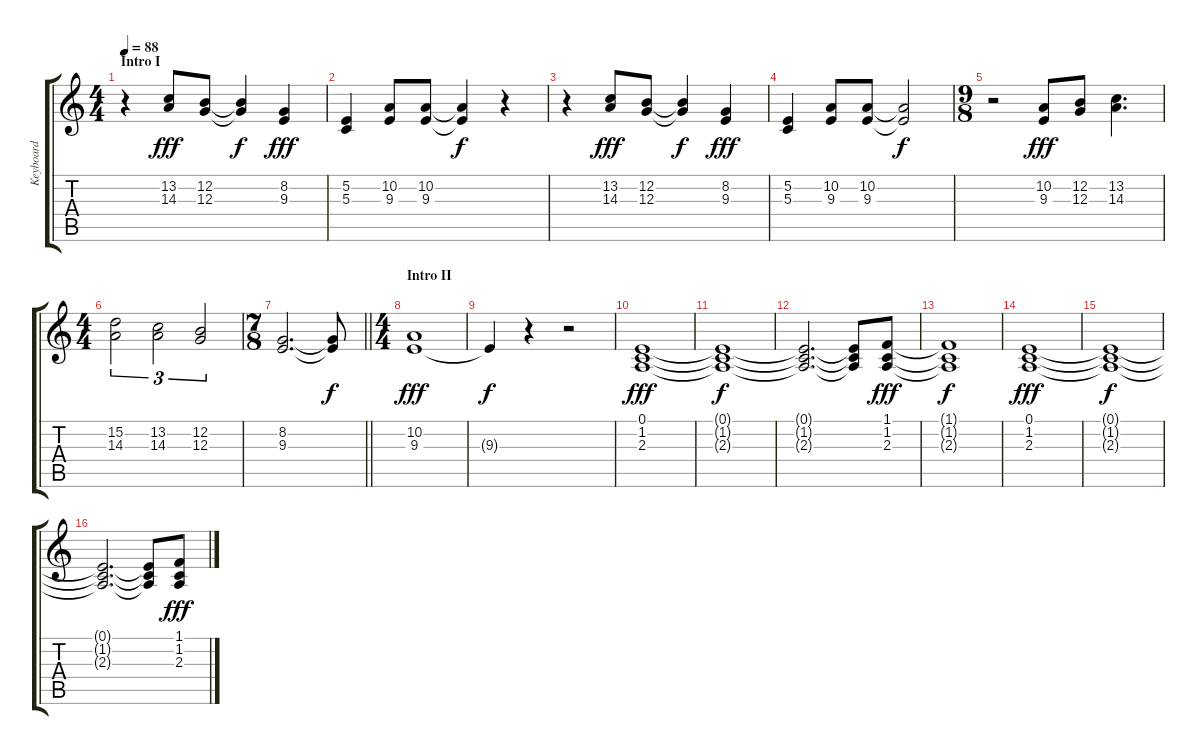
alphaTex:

\track ("Keyboard" "Keyboard") {instrument pad1newage}
\staff {score tabs}
\tuning (E4 B3 G3 D3 A2 E2) {hide}
\ts (4 4)
\section ("" "Intro I")
\tempo 88
\clef g2
\ks c
r.4{dy fff instrument pad1newage} (13.2 14.3).8 (12.2 12.3).8 (12.2{t} 12.3{t}).4{dy f} (8.2 9.3).4{dy fff} |
(5.2 5.3).4 (10.2 9.3).8 (10.2 9.3).8 (10.2{t} 9.3{t}).4{dy f} r.4 |
r.4 (13.2 14.3).8{dy fff} (12.2 12.3).8 (12.2{t} 12.3{t}).4{dy f} (8.2 9.3).4{dy fff} |
(5.2 5.3).4 (10.2 9.3).8 (10.2 9.3).8 (10.2{t} 9.3{t}).2{dy f} |
\ts (9 8)
r.2 (10.2 9.3).8{dy fff} (12.2 12.3).8 (13.2 14.3).4{d} |
\ts (4 4)
(15.2 14.3).2{tu (3 2)} (13.2 14.3).2{tu (3 2)} (12.2 12.3).2{tu (3 2)} |
\ts (7 8)
\barLineRight lightlight
(8.2 9.3).2{d} (8.2{t} 9.3{t}).8{dy f} |
\ts (4 4)
\section ("" "Intro II")
(10.2 9.3).1{dy fff} |
9.3{t}.4{dy f} r.4 r.2 |
(0.1 1.2 2.3).1{dy fff volume 9 instrument synthstrings1} |
(0.1{t} 1.2{t} 2.3{t}).1{dy f} |
(0.1{t} 1.2{t} 2.3{t}).2{d} (0.1{t} 1.2{t} 2.3{t}).8 (1.1 1.2 2.3).8{dy fff} |
(1.1{t} 1.2{t} 2.3{t}).1{dy f} |
(0.1 1.2 2.3).1{dy fff volume 9 instrument synthstrings1} |
(0.1{t} 1.2{t} 2.3{t}).1{dy f} |
(0.1{t} 1.2{t} 2.3{t}).2{d} (0.1{t} 1.2{t} 2.3{t}).8 (1.1 1.2 2.3).8{dy fff}
